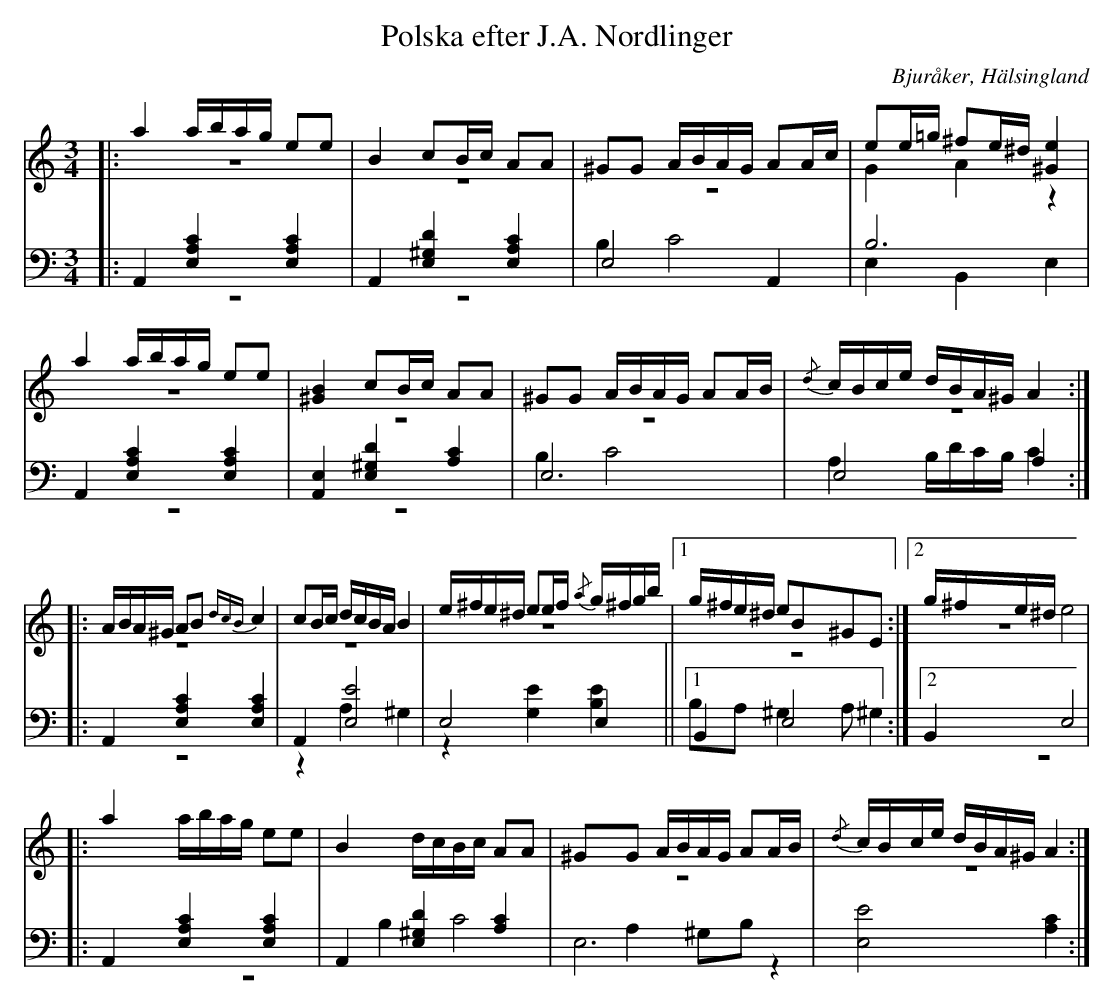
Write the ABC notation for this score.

X:1
T: Polska efter J.A. Nordlinger
O: Bjuråker, Hälsingland
M: 3/4
L: 1/16
K: Am
V:1
V:2 merge
V:3
V:4 merge
V:1
|: a4 abag e2e2|B4 c2Bc A2A2|^G2G2 ABAG A2Ac|e2e=g ^f2e^d [^G4e4]|
a4 abag e2e2|[^G4B4] c2Bc A2A2|^G2G2 ABAG A2AB|{/d}cBce dBA^G A4:|
|:ABA^G A2B2 {dcB}c4|c2Bc dcBA B4|e^fe^d e2ef {/a}g^fgb|1 g^fe^d e2B2^G2E2:|2 g^fe^d e8|
|:a4 abag e2e2|B4 dcBc A2A2|^G2G2 ABAG A2AB|{/d}cBce dBA^G A4:|
V:2
|:z12 |z12|z12|G4 A4 z4|
z12|z12|z12|z12:|
|:z12|z12|z12||1 z12:|2 z12|
|:z12|z12|z12|z12:|
V:3 clef=bass
|:A,,4 [E,4A,4C4] [E,4A,4C4] |A,,4 [E,4^G,4D4] [E,4A,4C4]|E,8 A,,4|B,12|
A,,4 [E,4A,4C4] [E,4A,4C4]|[A,,4E,4] [E,4^G,4D4] [A,4C4]|E,12|E,8 A,4:|
|:A,,4 [E,4A,4C4] [E,4A,4C4]|A,,4 [E,8E8]|E,8 E,4||1 B,,4 E,8 :|2 B,,4 E,8|
|:A,,4 [E,4A,4C4] [E,4A,4C4]|A,,4 [E,4^G,4D4] [A,4C4]|E,12|[E,8E8] [A,4C4]:|
V:4 clef=bass
|:z12 |z12|B,4 C8|E,4 B,,4 E,4|
z12|z12|B,4 C8|A,4 B,DCB, C4:|
|:z12|z4 A,4 ^G,4|z4 [G,4E4] [B,4E4]||1 B,2A,2 ^G,4:|2 ,2A,2 ^G,4|
|:z12|z12|B,4 C8|A,4 ^G,2B,2 z4:|
